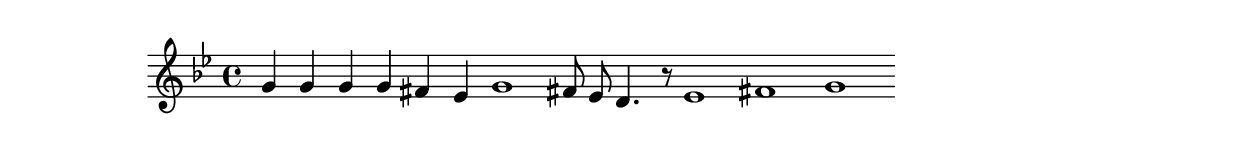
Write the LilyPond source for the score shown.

%% Do not edit this file; it is automatically
%% generated from LSR http://lsr.dsi.unimi.it
%% This file is in the public domain.
\version "2.13.16"

\header {
  lsrtags = "world-music"

%% Translation of GIT committish: 00ef2ac3dd16e21c9ffdffaa4d6d043a3f1a76e6
  texidoces = "
Para las improvisaciones o @emph{taqasim} que son libres durante unos
momentos, se puede omitir la indicación de compás y se puede usar
@code{\cadenzaOn}.  Podría ser necesario ajustar el estilo de
alteraciones accidentales, porque la ausencia de líneas divisorias
hará que la alteración aparezca una sola vez.  He aquí un ejemplo de
cómo podría ser el comienzo de una improvisación @emph{hijaz}:

"
doctitlees = "Improvisación de música árabe"


%% Translation of GIT committish: d96023d8792c8af202c7cb8508010c0d3648899d
  texidocde = "
Bei Improvisation oder @emph{taqasim}, die zeitlich frei gespielt
werden, kann die Taktart ausgelassen werden und @code{\cadenzaOn}
kann eingesetzt werden.  Es kann nötig sein, den Versetzungszeichenstil
anzupassen, weil sonst die Versetzungszeichen nur einmal ausgegeben
werden, da keine Taktlinien gesetzt sind.  Hier ein Beispiel, wie
der Begin einer @emph{hijaz}-Improvisation aussehen könnte:

"

  doctitlede = "Arabische Improvisation"

  texidoc = "
For improvisations or taqasim which are temporarily free, the time
signature can be omitted and @code{\\cadenzaOn} can be used.  Adjusting
the accidental style might be required, since the absence of bar lines
will cause the accidental to be marked only once.  Here is an example
of what could be the start of a hijaz improvisation:

"
  doctitle = "Arabic improvisation"
} % begin verbatim

\include "arabic.ly"

\relative sol' {
  \key re \kurd
  #(set-accidental-style 'forget)
  \cadenzaOn
  sol4 sol sol sol fad mib sol1 fad8 mib re4. r8 mib1 fad sol
}
